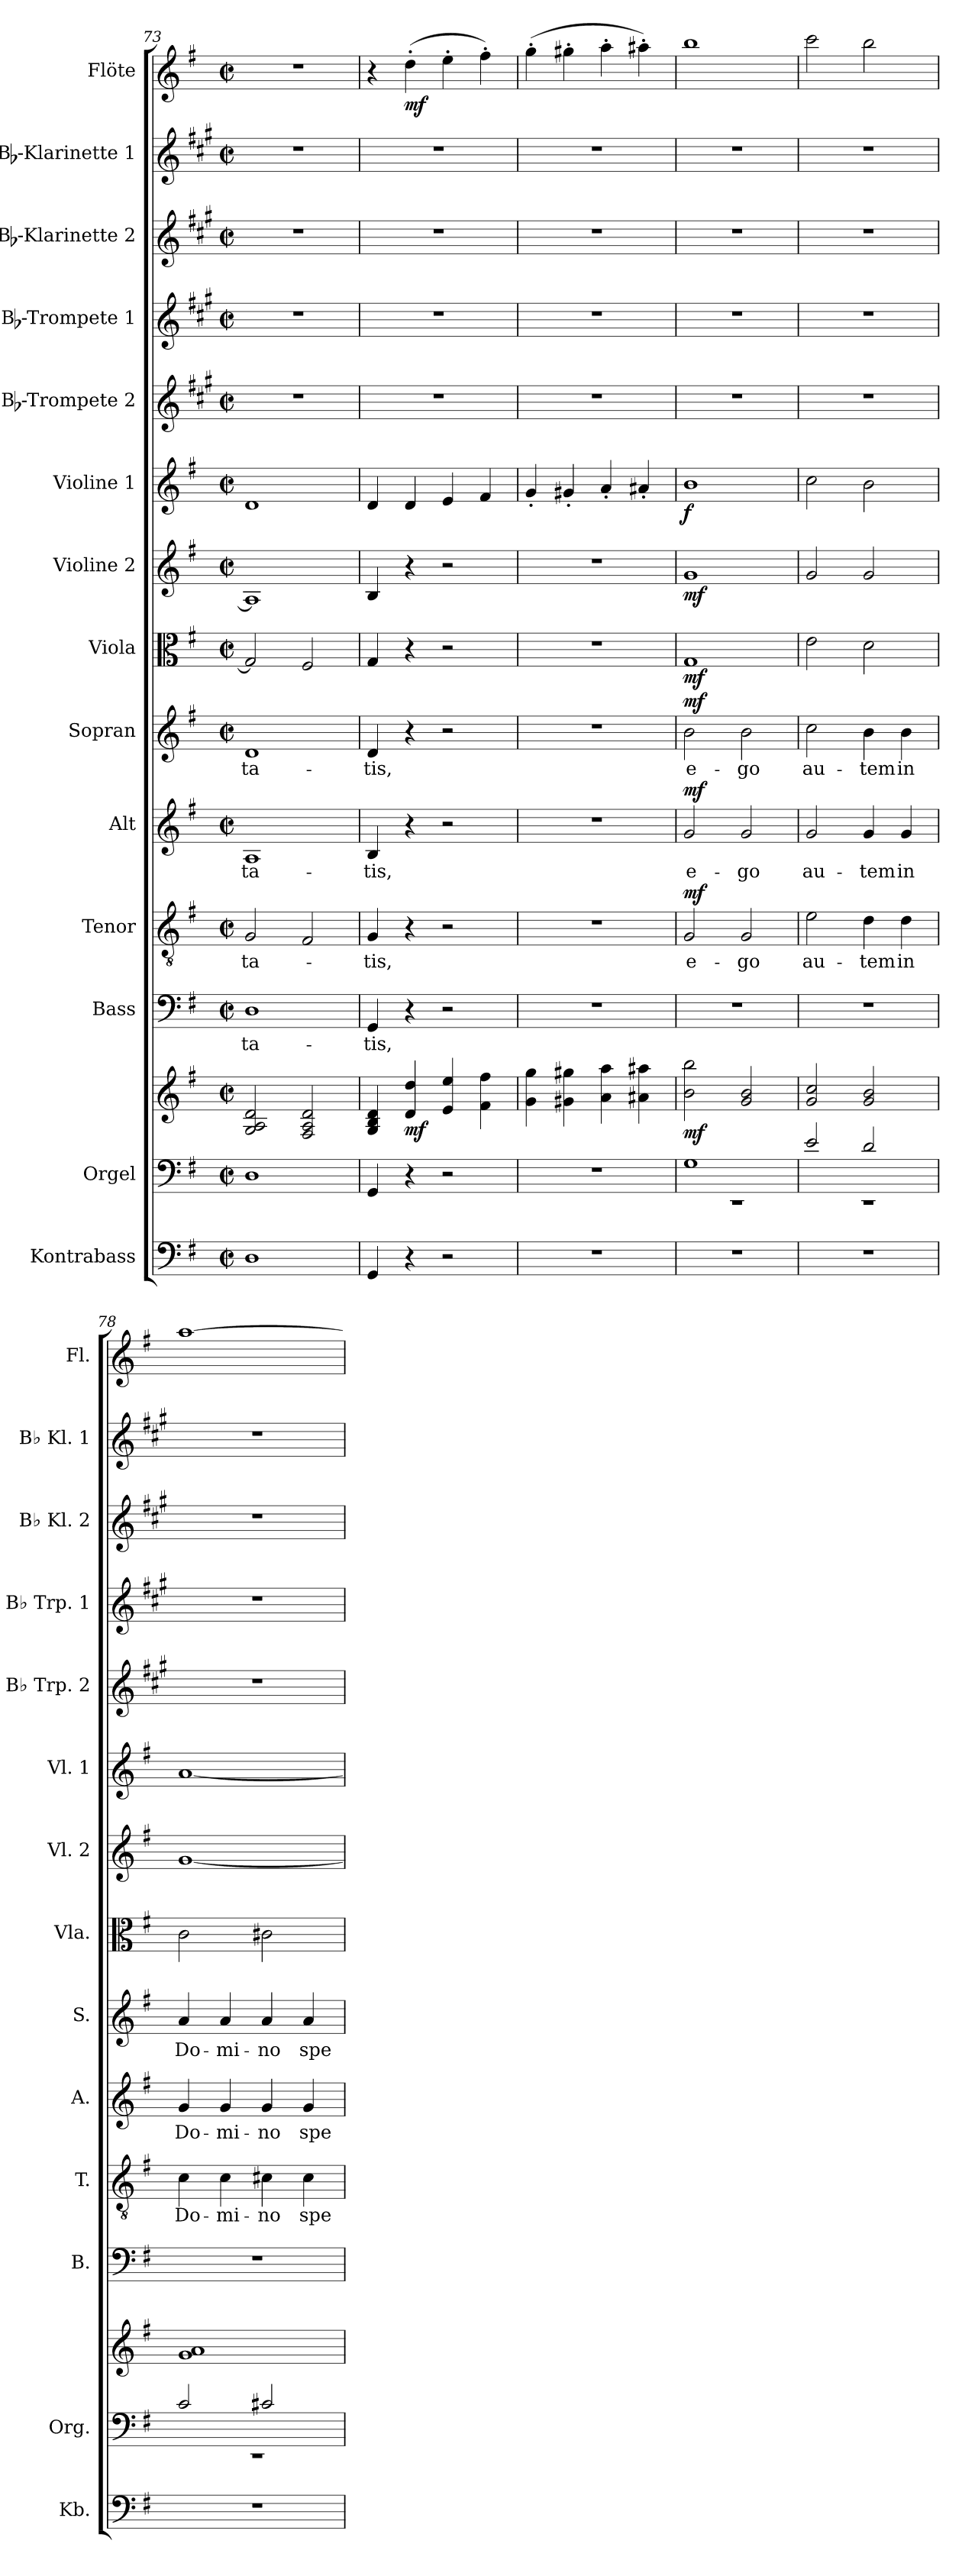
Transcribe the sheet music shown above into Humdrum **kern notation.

**kern	**kern	**kern	**dynam	**kern	**text	**kern	**text	**dynam	**kern	**text	**dynam	**kern	**text	**dynam	**kern	**dynam	**kern	**dynam	**kern	**dynam	**kern	**kern	**kern	**kern	**kern	**dynam
*part14	*part13	*part13	*part13	*part12	*part12	*part11	*part11	*part11	*part10	*part10	*part10	*part9	*part9	*part9	*part8	*part8	*part7	*part7	*part6	*part6	*part5	*part4	*part3	*part2	*part1	*part1
*staff15	*staff14	*staff13	*staff13/14	*staff12	*staff12	*staff11	*staff11	*staff11	*staff10	*staff10	*staff10	*staff9	*staff9	*staff9	*staff8	*staff8	*staff7	*staff7	*staff6	*staff6	*staff5	*staff4	*staff3	*staff2	*staff1	*staff1
*I"Kontrabass	*I"Orgel	*	*	*I"Bass	*	*I"Tenor	*	*	*I"Alt	*	*	*I"Sopran	*	*	*I"Viola	*	*I"Violine 2	*	*I"Violine 1	*	*I"Bb-Trompete 2	*I"Bb-Trompete 1	*I"Bb-Klarinette 2	*I"Bb-Klarinette 1	*I"Flöte	*
*I'Kb.	*I'Org.	*	*	*I'B.	*	*I'T.	*	*	*I'A.	*	*	*I'S.	*	*	*I'Vla.	*	*I'Vl. 2	*	*I'Vl. 1	*	*I'Bb Trp. 2	*I'Bb Trp. 1	*I'Bb Kl. 2	*I'Bb Kl. 1	*I'Fl.	*
*clefF4	*clefF4	*clefG2	*	*clefF4	*	*clefGv2	*	*	*clefG2	*	*	*clefG2	*	*	*clefC3	*	*clefG2	*	*clefG2	*	*clefG2	*clefG2	*clefG2	*clefG2	*clefG2	*
*ITrd7c12	*	*	*	*	*	*	*	*	*	*	*	*	*	*	*	*	*	*	*	*	*ITrd1c2	*ITrd1c2	*ITrd1c2	*ITrd1c2	*	*
*k[f#]	*k[f#]	*k[f#]	*	*k[f#]	*	*k[f#]	*	*	*k[f#]	*	*	*k[f#]	*	*	*k[f#]	*	*k[f#]	*	*k[f#]	*	*k[f#]	*k[f#]	*k[f#]	*k[f#]	*k[f#]	*
*G:	*G:	*G:	*	*G:	*	*G:	*	*	*G:	*	*	*G:	*	*	*G:	*	*G:	*	*G:	*	*G:	*G:	*G:	*G:	*G:	*
*M2/2	*M2/2	*M2/2	*	*M2/2	*	*M2/2	*	*	*M2/2	*	*	*M2/2	*	*	*M2/2	*	*M2/2	*	*M2/2	*	*M2/2	*M2/2	*M2/2	*M2/2	*M2/2	*
*met(c|)	*met(c|)	*met(c|)	*	*met(c|)	*	*met(c|)	*	*	*met(c|)	*	*	*met(c|)	*	*	*met(c|)	*	*met(c|)	*	*met(c|)	*	*met(c|)	*met(c|)	*met(c|)	*met(c|)	*met(c|)	*
=73	=73	=73	=73	=73	=73	=73	=73	=73	=73	=73	=73	=73	=73	=73	=73	=73	=73	=73	=73	=73	=73	=73	=73	=73	=73	=73
!	!	!	!	!	!LO:LY:b	!	!LO:LY:b	!	!	!LO:LY:b	!	!	!LO:LY:b	!	!	!	!	!	!	!	!	!	!	!	!	!
1DD	1D	2G/ 2A/ 2d/	.	1D	-ta-	2G/	-ta-	.	1A	-ta-	.	1d	-ta-	.	2G/]	.	1A]	.	1d	.	1r	1r	1r	1r	1r	.
.	.	2F#/ 2A/ 2d/	.	.	.	2F#/	.	.	.	.	.	.	.	.	2F#/	.	.	.	.	.	.	.	.	.	.	.
=74	=74	=74	=74	=74	=74	=74	=74	=74	=74	=74	=74	=74	=74	=74	=74	=74	=74	=74	=74	=74	=74	=74	=74	=74	=74	=74
!	!	!	!	!	!LO:LY:b	!	!LO:LY:b	!	!	!LO:LY:b	!	!	!LO:LY:b	!	!	!	!	!	!	!	!	!	!	!	!	!
4GGG/	4GG/	4G/ 4B/ 4d/	.	4GG/	-tis,	4G/	-tis,	.	4B/	-tis,	.	4d/	-tis,	.	4G/	.	4B/	.	4d/	.	1r	1r	1r	1r	4r	.
!	!	!	!LO:DY:b	!	!	!	!	!	!	!	!	!	!	!	!	!	!	!	!	!	!	!	!	!	!	!LO:DY:b
4r	4r	4d/ 4dd/	mf	4r	.	4r	.	.	4r	.	.	4r	.	.	4r	.	4r	.	4d/	.	.	.	.	.	(>4dd'>\	mf
2r	2r	4e/ 4ee/	.	2r	.	2r	.	.	2r	.	.	2r	.	.	2r	.	2r	.	4e/	.	.	.	.	.	4ee'>\	.
.	.	4f#\ 4ff#\	.	.	.	.	.	.	.	.	.	.	.	.	.	.	.	.	4f#/	.	.	.	.	.	4ff#'>\)	.
=75	=75	=75	=75	=75	=75	=75	=75	=75	=75	=75	=75	=75	=75	=75	=75	=75	=75	=75	=75	=75	=75	=75	=75	=75	=75	=75
1r	1r	4g\ 4gg\	.	1r	.	1r	.	.	1r	.	.	1r	.	.	1r	.	1r	.	4g'</	.	1r	1r	1r	1r	(>4gg'>\	.
.	.	4g#X\ 4gg#X\	.	.	.	.	.	.	.	.	.	.	.	.	.	.	.	.	4g#X'</	.	.	.	.	.	4gg#X'>\	.
.	.	4a\ 4aa\	.	.	.	.	.	.	.	.	.	.	.	.	.	.	.	.	4a'</	.	.	.	.	.	4aa'>\	.
.	.	4a#X\ 4aa#X\	.	.	.	.	.	.	.	.	.	.	.	.	.	.	.	.	4a#X'</	.	.	.	.	.	4aa#X'>\)	.
!!LO:PB:g=z
=76	=76	=76	=76	=76	=76	=76	=76	=76	=76	=76	=76	=76	=76	=76	=76	=76	=76	=76	=76	=76	=76	=76	=76	=76	=76	=76
*	*^	*	*	*	*	*	*	*	*	*	*	*	*	*	*	*	*	*	*	*	*	*	*	*	*	*
!	!	!	!	!LO:DY:b	!	!	!	!LO:LY:b	!LO:DY:a	!	!LO:LY:b	!LO:DY:a	!	!LO:LY:b	!LO:DY:a	!	!LO:DY:b	!	!LO:DY:b	!	!LO:DY:b	!	!	!	!	!	!
1r	1G	1rEE	2b\ 2bb\	mf	1r	.	2G/	e-	mf	2g/	e-	mf	2b\	e-	mf	1G	mf	1g	mf	1b	f	1r	1r	1r	1r	1bb	.
!	!	!	!	!	!	!	!	!LO:LY:b	!	!	!LO:LY:b	!	!	!LO:LY:b	!	!	!	!	!	!	!	!	!	!	!	!	!
.	.	.	2g/ 2b/	.	.	.	2G/	-go	.	2g/	-go	.	2b\	-go	.	.	.	.	.	.	.	.	.	.	.	.	.
=77	=77	=77	=77	=77	=77	=77	=77	=77	=77	=77	=77	=77	=77	=77	=77	=77	=77	=77	=77	=77	=77	=77	=77	=77	=77	=77	=77
!	!	!	!	!	!	!	!	!LO:LY:b	!	!	!LO:LY:b	!	!	!LO:LY:b	!	!	!	!	!	!	!	!	!	!	!	!	!
1r	2e/	1rEE	2g/ 2cc/	.	1r	.	2e\	au-	.	2g/	au-	.	2cc\	au-	.	2e\	.	2g/	.	2cc\	.	1r	1r	1r	1r	2ccc\	.
!	!	!	!	!	!	!	!	!LO:LY:b	!	!	!LO:LY:b	!	!	!LO:LY:b	!	!	!	!	!	!	!	!	!	!	!	!	!
.	2d/	.	2g/ 2b/	.	.	.	4d\	-tem	.	4g/	-tem	.	4b\	-tem	.	2d\	.	2g/	.	2b\	.	.	.	.	.	2bb\	.
!	!	!	!	!	!	!	!	!LO:LY:b	!	!	!LO:LY:b	!	!	!LO:LY:b	!	!	!	!	!	!	!	!	!	!	!	!	!
.	.	.	.	.	.	.	4d\	in	.	4g/	in	.	4b\	in	.	.	.	.	.	.	.	.	.	.	.	.	.
=78	=78	=78	=78	=78	=78	=78	=78	=78	=78	=78	=78	=78	=78	=78	=78	=78	=78	=78	=78	=78	=78	=78	=78	=78	=78	=78	=78
!	!	!	!	!	!	!	!	!LO:LY:b	!	!	!LO:LY:b	!	!	!LO:LY:b	!	!	!	!	!	!	!	!	!	!	!	!	!
1r	2c/	1rEE	1g 1a	.	1r	.	4c\	Do-	.	4g/	Do-	.	4a/	Do-	.	2c\	.	[1g	.	[1a	.	1r	1r	1r	1r	[1aa	.
!	!	!	!	!	!	!	!	!LO:LY:b	!	!	!LO:LY:b	!	!	!LO:LY:b	!	!	!	!	!	!	!	!	!	!	!	!	!
.	.	.	.	.	.	.	4c\	-mi-	.	4g/	-mi-	.	4a/	-mi-	.	.	.	.	.	.	.	.	.	.	.	.	.
!	!	!	!	!	!	!	!	!LO:LY:b	!	!	!LO:LY:b	!	!	!LO:LY:b	!	!	!	!	!	!	!	!	!	!	!	!	!
.	2c#X/	.	.	.	.	.	4c#X\	-no	.	4g/	-no	.	4a/	-no	.	2c#X\	.	.	.	.	.	.	.	.	.	.	.
!	!	!	!	!	!	!	!	!LO:LY:b	!	!	!LO:LY:b	!	!	!LO:LY:b	!	!	!	!	!	!	!	!	!	!	!	!	!
.	.	.	.	.	.	.	4c#\	spe-	.	4g/	spe-	.	4a/	spe-	.	.	.	.	.	.	.	.	.	.	.	.	.
*	*v	*v	*	*	*	*	*	*	*	*	*	*	*	*	*	*	*	*	*	*	*	*	*	*	*	*	*
=	=	=	=	=	=	=	=	=	=	=	=	=	=	=	=	=	=	=	=	=	=	=	=	=	=	=
*-	*-	*-	*-	*-	*-	*-	*-	*-	*-	*-	*-	*-	*-	*-	*-	*-	*-	*-	*-	*-	*-	*-	*-	*-	*-	*-
